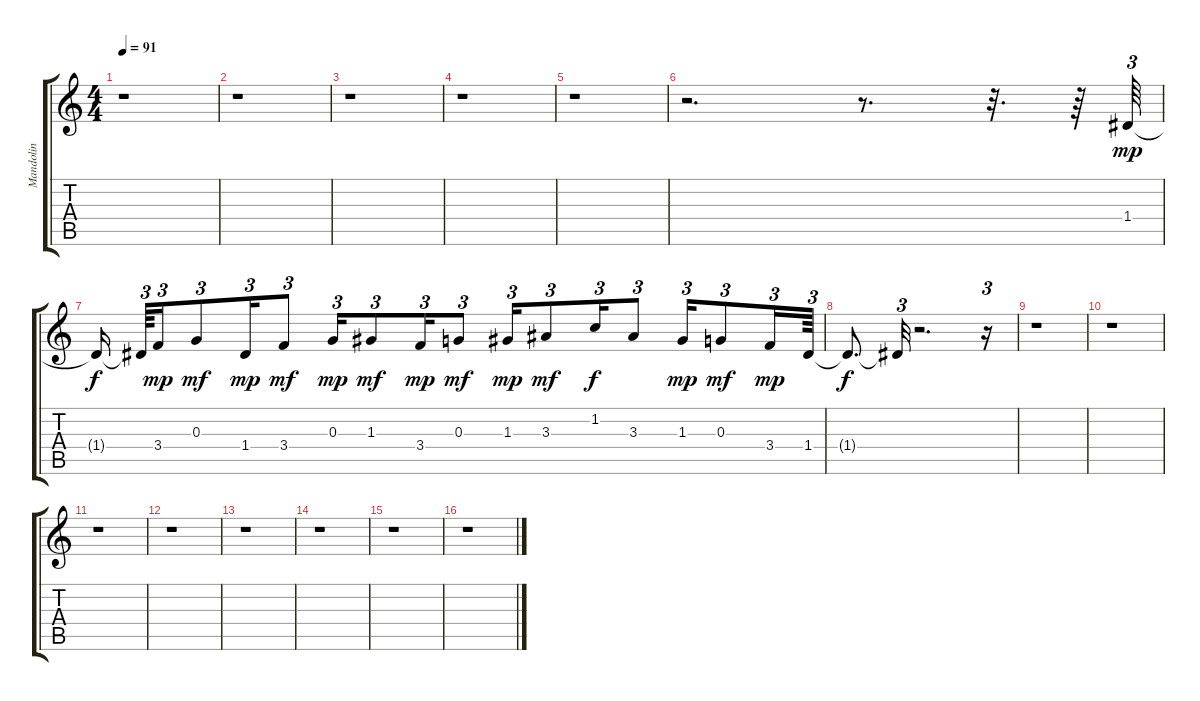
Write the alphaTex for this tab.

\track ("Mandolin" "Mandolin") {instrument acousticguitarsteel}
\staff {score tabs}
\tuning (E4 B3 G3 D3 A2 E2) {hide}
\ts (4 4)
\tempo 91
\clef g2
\ks c
r.1{dy f} |
r.1 |
r.1 |
r.1 |
r.1 |
r.2{d} r.8{d} r.32{d} r.64 1.4.64{tu (3 2) dy mp} |
1.4{t}.16{dy f} 1.4{t}.64{tu (3 2)} 3.4.16{tu (3 2) dy mp} 0.3.8{tu (3 2) dy mf} 1.4.16{tu (3 2) dy mp} 3.4.8{tu (3 2) dy mf} 0.3.16{tu (3 2) dy mp} 1.3.8{tu (3 2) dy mf} 3.4.16{tu (3 2) dy mp} 0.3.8{tu (3 2) dy mf} 1.3.16{tu (3 2) dy mp} 3.3.8{tu (3 2) dy mf} 1.2.16{tu (3 2) dy f} 3.3.8{tu (3 2)} 1.3.16{tu (3 2) dy mp} 0.3.8{tu (3 2) dy mf} 3.4.16{tu (3 2) dy mp} 1.4.64{tu (3 2)} |
1.4{t}.8{d dy f} 1.4{t}.32{tu (3 2)} r.2{d} r.16{tu (3 2)} |
r.1 |
r.1 |
r.1 |
r.1 |
r.1 |
r.1 |
r.1 |
r.1
